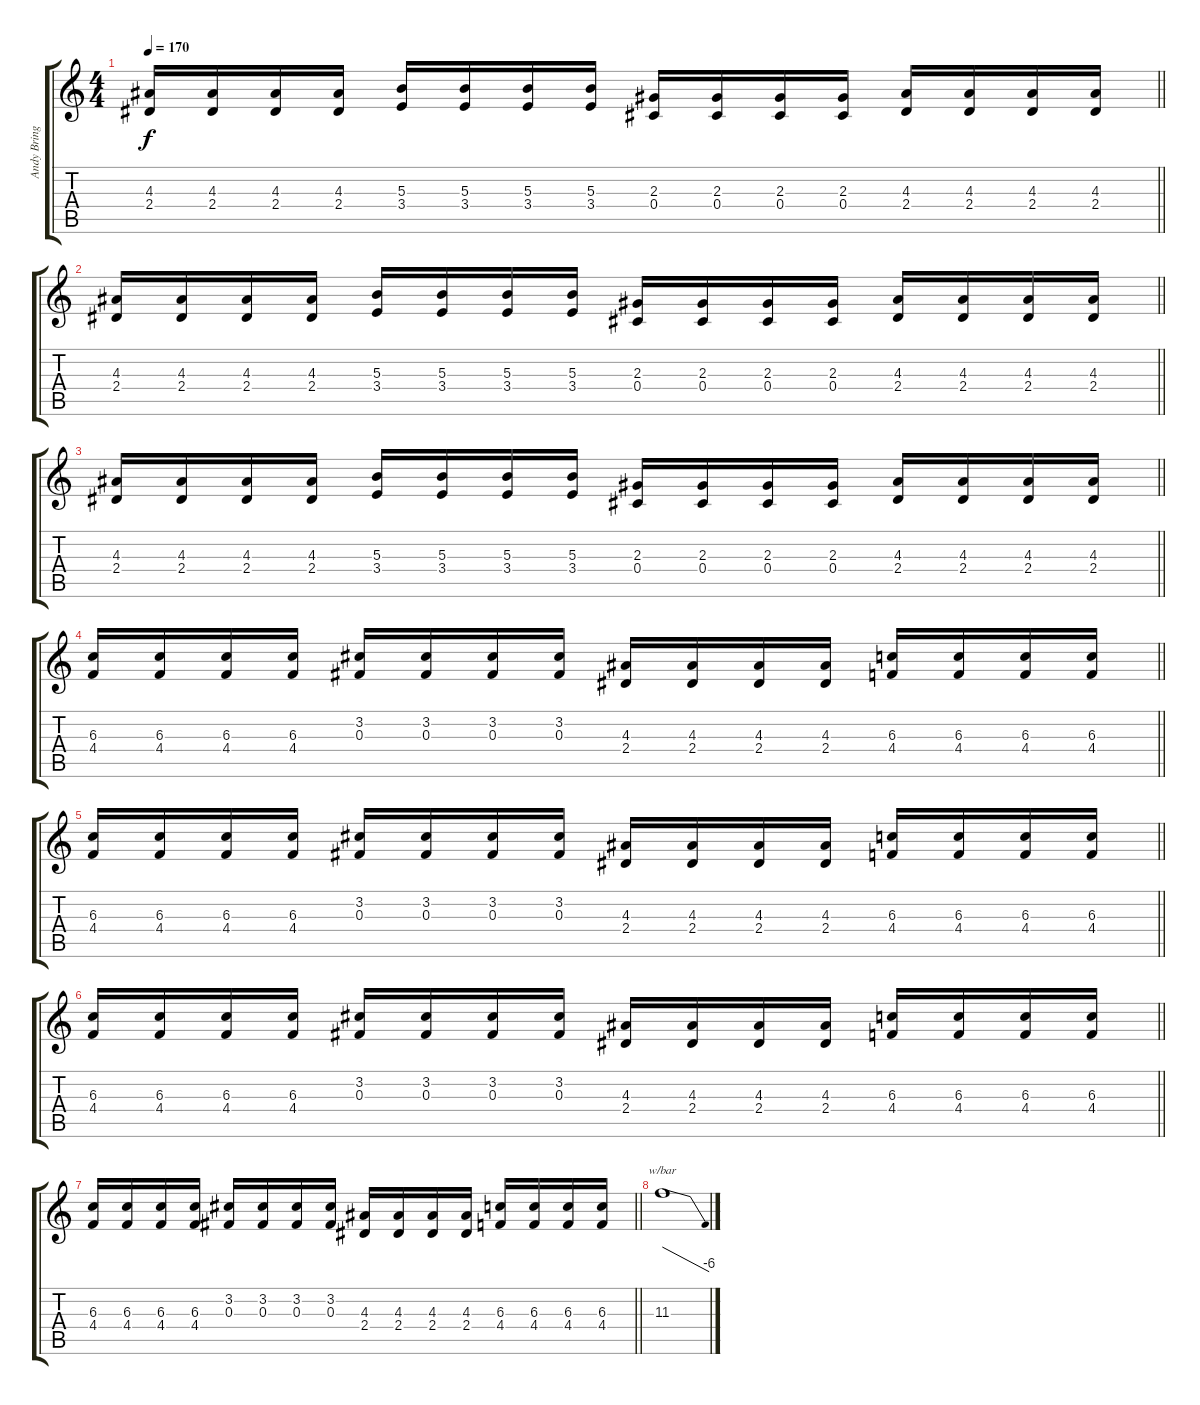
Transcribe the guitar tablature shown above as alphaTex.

\track ("Andy Brings" "Andy Bring") {instrument distortionguitar}
\staff {score tabs}
\tuning (Eb4 Bb3 Gb3 Db3 Ab2 Eb2) {hide}
\ts (4 4)
\tempo 170
\clef g2
\barLineRight lightlight
\ks c
(4.3 2.4).16{dy f} (4.3 2.4).16 (4.3 2.4).16 (4.3 2.4).16 (5.3 3.4).16 (5.3 3.4).16 (5.3 3.4).16 (5.3 3.4).16 (2.3 0.4).16 (2.3 0.4).16 (2.3 0.4).16 (2.3 0.4).16 (4.3 2.4).16 (4.3 2.4).16 (4.3 2.4).16 (4.3 2.4).16 |
\barLineRight lightlight
(4.3 2.4).16 (4.3 2.4).16 (4.3 2.4).16 (4.3 2.4).16 (5.3 3.4).16 (5.3 3.4).16 (5.3 3.4).16 (5.3 3.4).16 (2.3 0.4).16 (2.3 0.4).16 (2.3 0.4).16 (2.3 0.4).16 (4.3 2.4).16 (4.3 2.4).16 (4.3 2.4).16 (4.3 2.4).16 |
\barLineRight lightlight
(4.3 2.4).16 (4.3 2.4).16 (4.3 2.4).16 (4.3 2.4).16 (5.3 3.4).16 (5.3 3.4).16 (5.3 3.4).16 (5.3 3.4).16 (2.3 0.4).16 (2.3 0.4).16 (2.3 0.4).16 (2.3 0.4).16 (4.3 2.4).16 (4.3 2.4).16 (4.3 2.4).16 (4.3 2.4).16 |
\barLineRight lightlight
(6.3 4.4).16 (6.3 4.4).16 (6.3 4.4).16 (6.3 4.4).16 (3.2 0.3).16 (3.2 0.3).16 (3.2 0.3).16 (3.2 0.3).16 (4.3 2.4).16 (4.3 2.4).16 (4.3 2.4).16 (4.3 2.4).16 (6.3 4.4).16 (6.3 4.4).16 (6.3 4.4).16 (6.3 4.4).16 |
\barLineRight lightlight
(6.3 4.4).16 (6.3 4.4).16 (6.3 4.4).16 (6.3 4.4).16 (3.2 0.3).16 (3.2 0.3).16 (3.2 0.3).16 (3.2 0.3).16 (4.3 2.4).16 (4.3 2.4).16 (4.3 2.4).16 (4.3 2.4).16 (6.3 4.4).16 (6.3 4.4).16 (6.3 4.4).16 (6.3 4.4).16 |
\barLineRight lightlight
(6.3 4.4).16 (6.3 4.4).16 (6.3 4.4).16 (6.3 4.4).16 (3.2 0.3).16 (3.2 0.3).16 (3.2 0.3).16 (3.2 0.3).16 (4.3 2.4).16 (4.3 2.4).16 (4.3 2.4).16 (4.3 2.4).16 (6.3 4.4).16 (6.3 4.4).16 (6.3 4.4).16 (6.3 4.4).16 |
\barLineRight lightlight
(6.3 4.4).16 (6.3 4.4).16 (6.3 4.4).16 (6.3 4.4).16 (3.2 0.3).16 (3.2 0.3).16 (3.2 0.3).16 (3.2 0.3).16 (4.3 2.4).16 (4.3 2.4).16 (4.3 2.4).16 (4.3 2.4).16 (6.3 4.4).16 (6.3 4.4).16 (6.3 4.4).16 (6.3 4.4).16 |
11.3.1{tbe (dive default 0 0 60 -24)}
